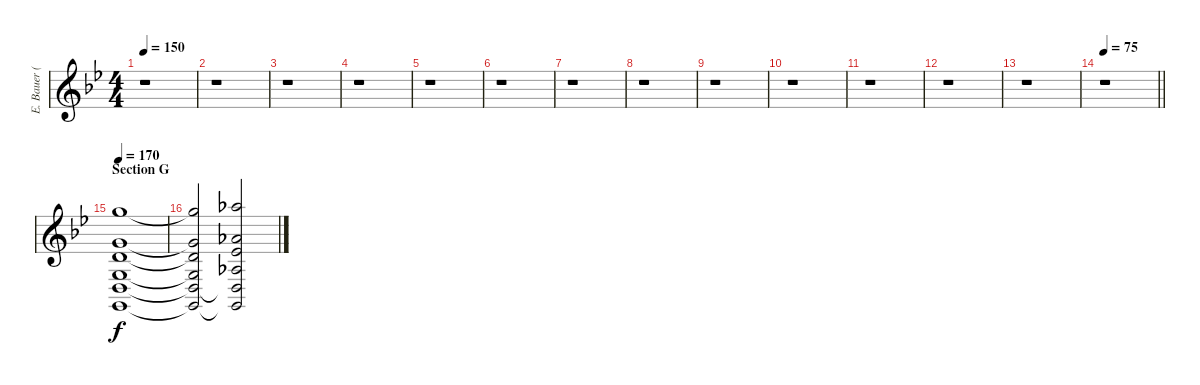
\track ("E. Bauer (Keyboard)" "E. Bauer (") {instrument choiraahs}
\staff {score}
\tuning (E4 B3 G3 D3 A2 E2 B1) {hide}
\ts (4 4)
\tempo 150
\clef g2
\ks gminor
r.1{dy f} |
r.1 |
r.1 |
r.1 |
r.1 |
r.1 |
r.1 |
r.1 |
r.1 |
r.1 |
r.1 |
r.1 |
r.1 |
\tempo 75
\barLineRight lightlight
r.1 |
\section ("" "Section G")
\tempo 170
(15.1 8.2 0.3 12.4 10.6 8.7).1{instrument choiraahs} |
(15.1{t} 8.2{t} 0.3{t} 12.4{t} 10.6{t} 8.7{t}).2 (16.1 9.2 1.3 13.4 10.6{t} 8.7{t}).2
